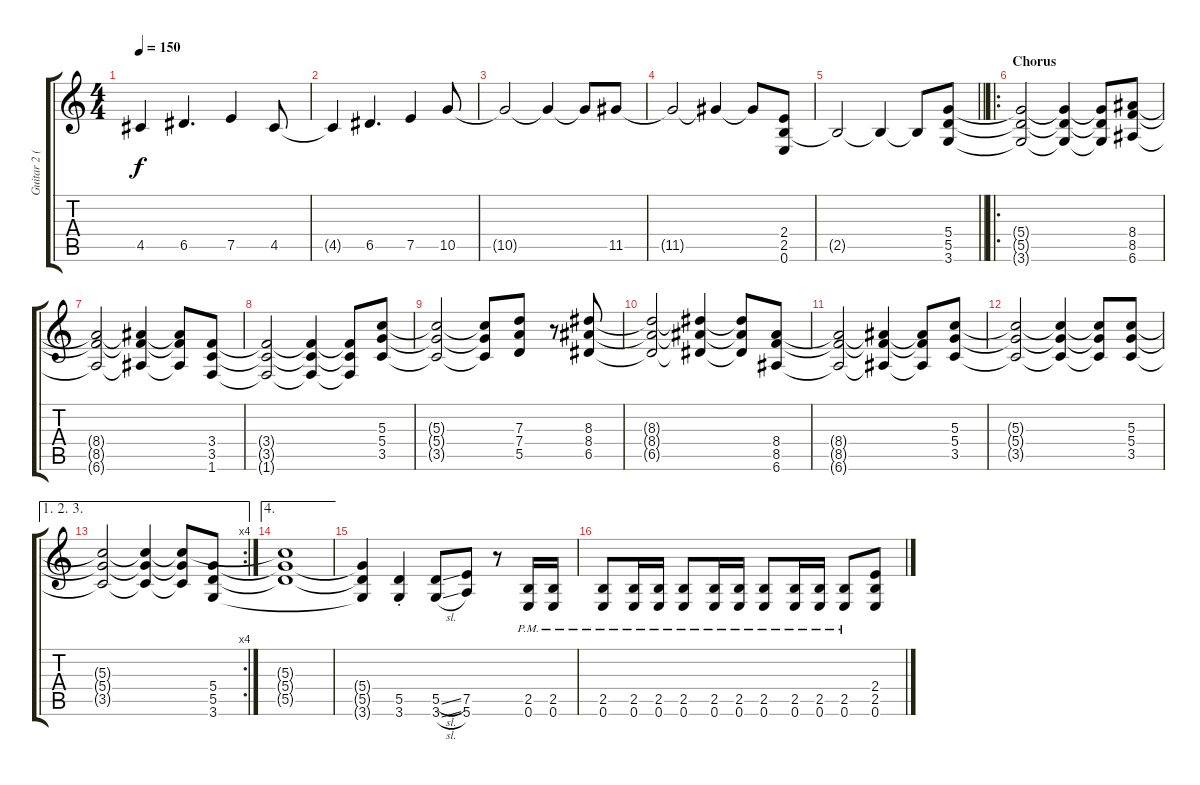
\track ("Guitar 2 (Murray)" "Guitar 2 (") {instrument distortionguitar}
\staff {score tabs}
\tuning (E4 B3 G3 D3 A2 E2) {hide}
\ts (4 4)
\tempo 150
\clef g2
\ks c
4.5{t}.4{dy f} 6.5.4{d} 7.5.4 4.5.8 |
4.5{t}.4 6.5.4{d} 7.5.4 10.5.8 |
10.5{t}.2 10.5{t}.4 10.5{t}.8 11.5.8 |
11.5{t}.2 11.5{t}.4 11.5{t}.8 (2.4 2.5 0.6).8 |
\barLineRight lightlight
2.5{t}.2 2.5{t}.4 2.5{t}.8 (5.4 5.5 3.6).8 |
\ro
\section ("" "Chorus")
(5.4{t} 5.5{t} 3.6{t}).2 (5.4{t} 5.5{t} 3.6{t}).4 (5.4{t} 5.5{t} 3.6{t}).8 (8.4 8.5 6.6).8 |
(8.4{t} 8.5{t} 6.6{t}).2 (8.4{t} 8.5{t} 6.6{t}).4 (8.4{t} 8.5{t} 6.6{t}).8 (3.4 3.5 1.6).8 |
(3.4{t} 3.5{t} 1.6{t}).2 (3.4{t} 3.5{t} 1.6{t}).4 (3.4{t} 3.5{t} 1.6{t}).8 (5.3 5.4 3.5).8 |
(5.3{t} 5.4{t} 3.5{t}).2 (5.3{t} 5.4{t} 3.5{t}).8 (7.3 7.4 5.5).8 r.8 (8.3 8.4 6.5).8 |
(8.3{t} 8.4{t} 6.5{t}).2 (8.3{t} 8.4{t} 6.5{t}).4 (8.3{t} 8.4{t} 6.5{t}).8 (8.4 8.5 6.6).8 |
(8.4{t} 8.5{t} 6.6{t}).2 (8.4{t} 8.5{t} 6.6{t}).4 (8.4{t} 8.5{t} 6.6{t}).8 (5.3 5.4 3.5).8 |
(5.3{t} 5.4{t} 3.5{t}).2 (5.3{t} 5.4{t} 3.5{t}).4 (5.3{t} 5.4{t} 3.5{t}).8 (5.3 5.4 3.5).8 |
\ae (1 2 3)
\rc 4
(5.3{t} 5.4{t} 3.5{t}).2 (5.3{t} 5.4{t} 3.5{t}).4 (5.3{t} 5.4{t} 3.5{t}).8 (5.4 5.5 3.6).8 |
\ae 4
(5.3{t} 5.4{t} 5.5{t}).1 |
(5.4{t} 5.5{t} 3.6{t}).4 (5.5{st} 3.6{st}).4 (5.5{sl} 3.6{sl}).8 (7.5 5.6).8 r.8 (2.5{pm} 0.6{pm}).16 (2.5{pm} 0.6{pm}).16 |
(2.5{pm} 0.6{pm}).8 (2.5{pm} 0.6{pm}).16 (2.5{pm} 0.6{pm}).16 (2.5{pm} 0.6{pm}).8 (2.5{pm} 0.6{pm}).16 (2.5{pm} 0.6{pm}).16 (2.5{pm} 0.6{pm}).8 (2.5{pm} 0.6{pm}).16 (2.5{pm} 0.6{pm}).16 (2.5{pm} 0.6{pm}).8 (2.4 2.5 0.6).8
